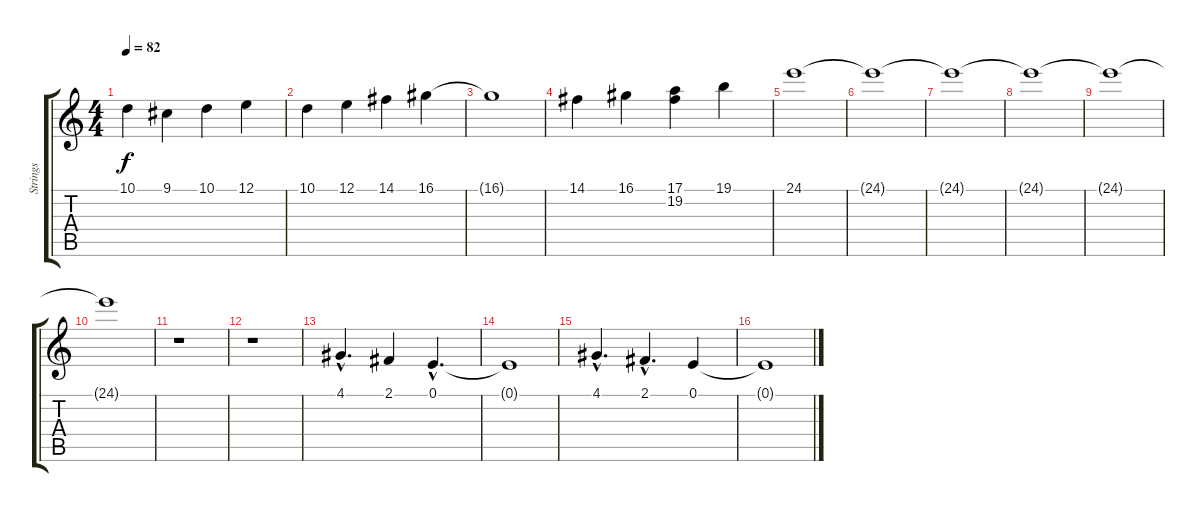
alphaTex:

\track ("Strings" "Strings") {instrument stringensemble1}
\staff {score tabs}
\tuning (E4 B3 G3 D3 A2 E2) {hide}
\ts (4 4)
\tempo 82
\clef g2
\ks c
10.1.4{dy f} 9.1.4 10.1.4 12.1.4 |
10.1.4 12.1.4 14.1.4 16.1.4 |
16.1{t}.1 |
14.1.4 16.1.4 (17.1 19.2).4 19.1.4 |
24.1.1{volume 4} |
24.1{t}.1 |
24.1{t}.1 |
24.1{t}.1 |
24.1{t}.1{volume 2} |
24.1{t}.1 |
r.1 |
r.1 |
4.1{hac}.4{d volume 12} 2.1.4 0.1{hac}.4{d} |
0.1{t}.1 |
4.1{hac}.4{d} 2.1{hac}.4{d} 0.1.4 |
0.1{t}.1
